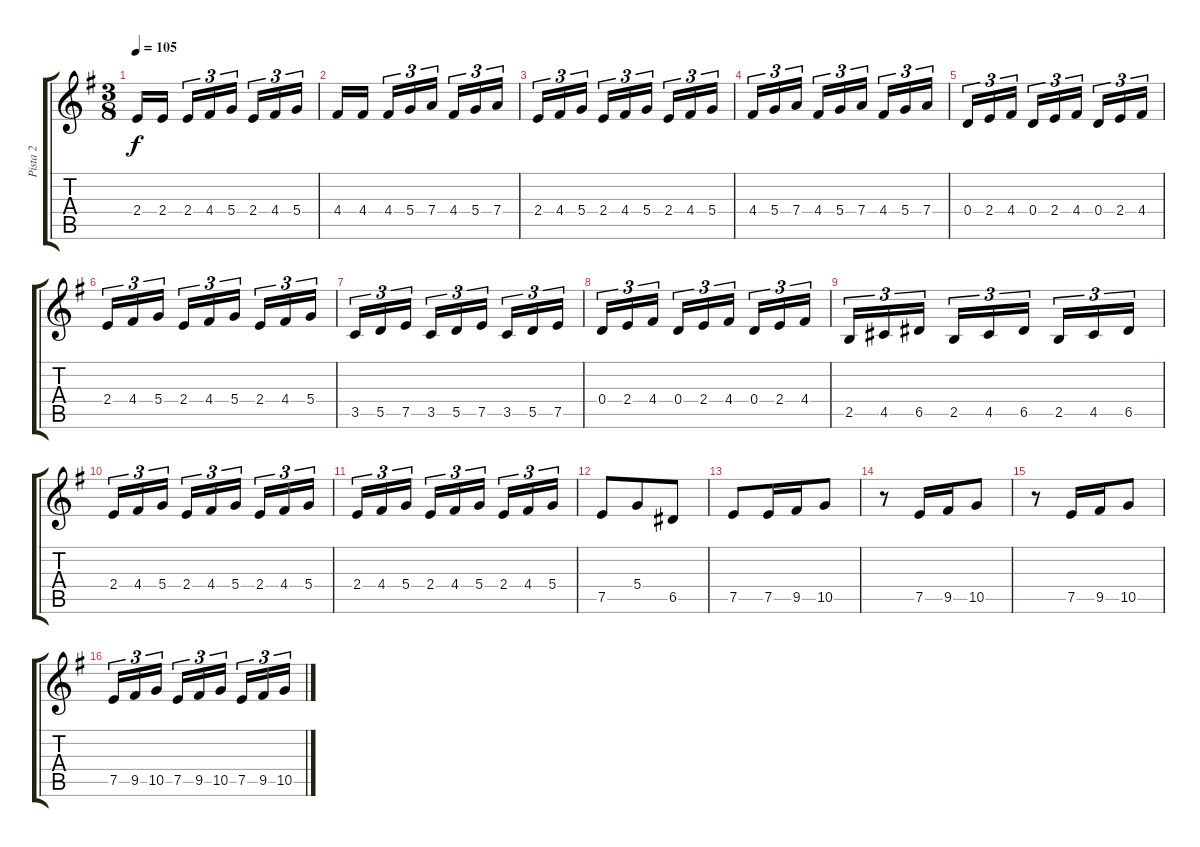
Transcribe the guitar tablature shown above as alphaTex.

\track ("Pista 2" "Pista 2") {instrument acousticguitarsteel}
\staff {score tabs}
\tuning (E4 B3 G3 D3 A2 E2) {hide}
\ts (3 8)
\tempo 105
\clef g2
\ks g
2.4.16{dy f} 2.4.16 2.4.16{tu (3 2)} 4.4.16{tu (3 2)} 5.4.16{tu (3 2)} 2.4.16{tu (3 2)} 4.4.16{tu (3 2)} 5.4.16{tu (3 2)} |
4.4.16 4.4.16 4.4.16{tu (3 2)} 5.4.16{tu (3 2)} 7.4.16{tu (3 2)} 4.4.16{tu (3 2)} 5.4.16{tu (3 2)} 7.4.16{tu (3 2)} |
2.4.16{tu (3 2)} 4.4.16{tu (3 2)} 5.4.16{tu (3 2)} 2.4.16{tu (3 2)} 4.4.16{tu (3 2)} 5.4.16{tu (3 2)} 2.4.16{tu (3 2)} 4.4.16{tu (3 2)} 5.4.16{tu (3 2)} |
4.4.16{tu (3 2)} 5.4.16{tu (3 2)} 7.4.16{tu (3 2)} 4.4.16{tu (3 2)} 5.4.16{tu (3 2)} 7.4.16{tu (3 2)} 4.4.16{tu (3 2)} 5.4.16{tu (3 2)} 7.4.16{tu (3 2)} |
0.4.16{tu (3 2)} 2.4.16{tu (3 2)} 4.4.16{tu (3 2)} 0.4.16{tu (3 2)} 2.4.16{tu (3 2)} 4.4.16{tu (3 2)} 0.4.16{tu (3 2)} 2.4.16{tu (3 2)} 4.4.16{tu (3 2)} |
2.4.16{tu (3 2)} 4.4.16{tu (3 2)} 5.4.16{tu (3 2)} 2.4.16{tu (3 2)} 4.4.16{tu (3 2)} 5.4.16{tu (3 2)} 2.4.16{tu (3 2)} 4.4.16{tu (3 2)} 5.4.16{tu (3 2)} |
3.5.16{tu (3 2)} 5.5.16{tu (3 2)} 7.5.16{tu (3 2)} 3.5.16{tu (3 2)} 5.5.16{tu (3 2)} 7.5.16{tu (3 2)} 3.5.16{tu (3 2)} 5.5.16{tu (3 2)} 7.5.16{tu (3 2)} |
0.4.16{tu (3 2)} 2.4.16{tu (3 2)} 4.4.16{tu (3 2)} 0.4.16{tu (3 2)} 2.4.16{tu (3 2)} 4.4.16{tu (3 2)} 0.4.16{tu (3 2)} 2.4.16{tu (3 2)} 4.4.16{tu (3 2)} |
2.5.16{tu (3 2)} 4.5.16{tu (3 2)} 6.5.16{tu (3 2)} 2.5.16{tu (3 2)} 4.5.16{tu (3 2)} 6.5.16{tu (3 2)} 2.5.16{tu (3 2)} 4.5.16{tu (3 2)} 6.5.16{tu (3 2)} |
2.4.16{tu (3 2)} 4.4.16{tu (3 2)} 5.4.16{tu (3 2)} 2.4.16{tu (3 2)} 4.4.16{tu (3 2)} 5.4.16{tu (3 2)} 2.4.16{tu (3 2)} 4.4.16{tu (3 2)} 5.4.16{tu (3 2)} |
2.4.16{tu (3 2)} 4.4.16{tu (3 2)} 5.4.16{tu (3 2)} 2.4.16{tu (3 2)} 4.4.16{tu (3 2)} 5.4.16{tu (3 2)} 2.4.16{tu (3 2)} 4.4.16{tu (3 2)} 5.4.16{tu (3 2)} |
7.5.8 5.4.8 6.5.8 |
7.5.8 7.5.16 9.5.16 10.5.8 |
r.8 7.5.16 9.5.16 10.5.8 |
r.8 7.5.16 9.5.16 10.5.8 |
7.5.16{tu (3 2)} 9.5.16{tu (3 2)} 10.5.16{tu (3 2)} 7.5.16{tu (3 2)} 9.5.16{tu (3 2)} 10.5.16{tu (3 2)} 7.5.16{tu (3 2)} 9.5.16{tu (3 2)} 10.5.16{tu (3 2)}
